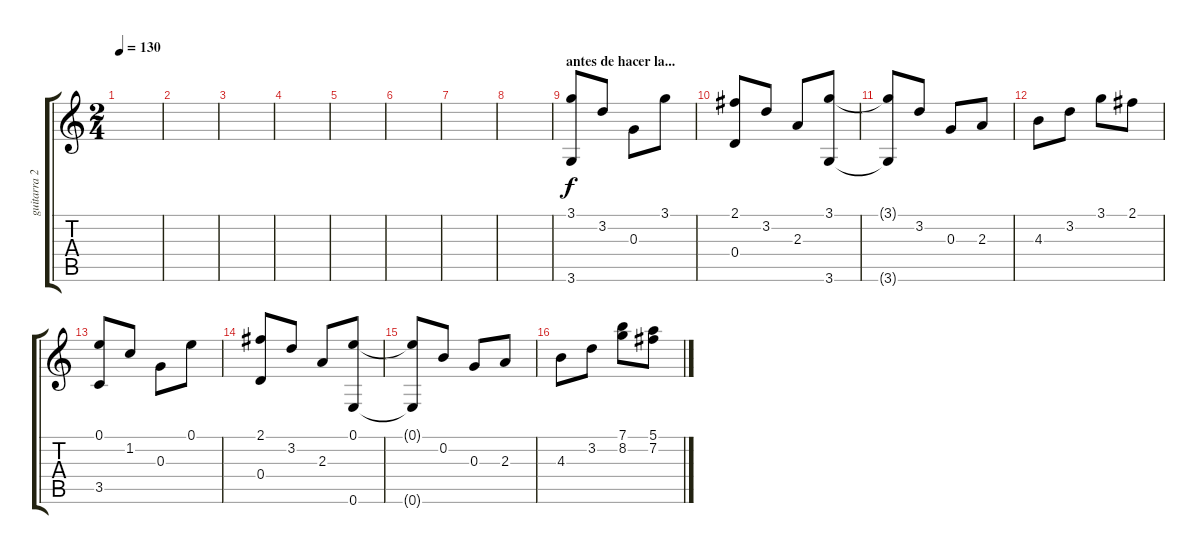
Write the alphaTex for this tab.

\track ("guitarra 2" "guitarra 2") {instrument acousticguitarsteel}
\staff {score tabs}
\tuning (E4 B3 G3 D3 A2 E2) {hide}
\ts (2 4)
\tempo 130
\clef g2
\ks c
|
|
|
|
|
|
|
|
\section ("" "antes de hacer la...")
(3.1 3.6).8{volume 13 instrument acousticguitarsteel} 3.2.8 0.3.8 3.1.8 |
(2.1 0.4).8 3.2.8 2.3.8 (3.1 3.6).8 |
(3.1{t} 3.6{t}).8 3.2.8 0.3.8 2.3.8 |
4.3.8 3.2.8 3.1.8 2.1.8 |
(0.1 3.5).8 1.2.8 0.3.8 0.1.8 |
(2.1 0.4).8 3.2.8 2.3.8 (0.1 0.6).8 |
(0.1{t} 0.6{t}).8 0.2.8 0.3.8 2.3.8 |
4.3.8 3.2.8 (7.1 8.2).8 (5.1 7.2).8
